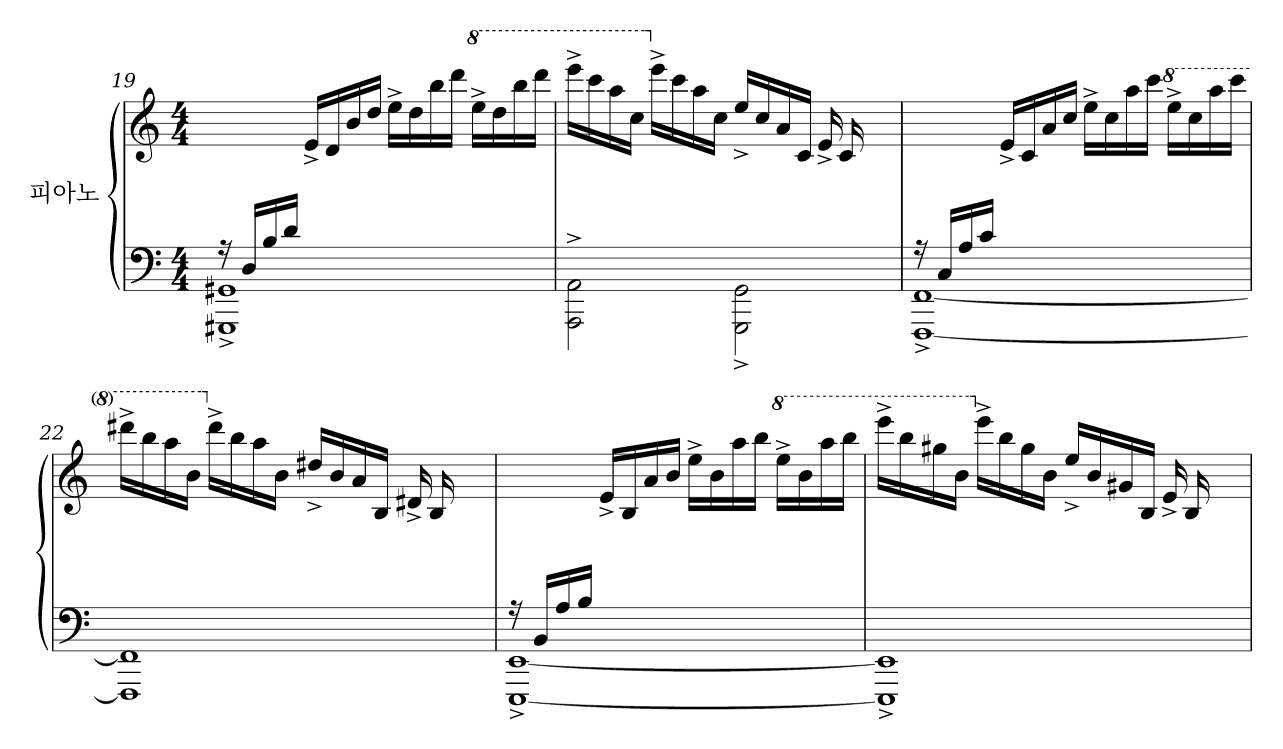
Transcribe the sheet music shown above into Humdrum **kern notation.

**kern	**kern
*part1	*part1
*staff2	*staff1
*I"피아노	*
!!LO:LB:g=z
*clefF4	*clefG2
*k[]	*k[]
*M4/4	*M4/4
=19	=19
*^	*
16r	1GGG#X^ 1GG#X^	4ryy
16D/LL	.	.
16B/	.	.
16d/JJ	.	.
4ryy	.	16e^/LL
.	.	16d/
.	.	16b/
.	.	16dd/JJ
2ryy	.	16ee^\LL
.	.	16dd\
.	.	16bb\
.	.	16ddd\JJ
*	*	*8va
.	.	16eee^\LL
.	.	16ddd\
.	.	16bbb\
.	.	16dddd\JJ
=20	=20	=20
*	*	*^
2.ryy	2AAA\^ 2AA\^	16eeee^\LL	2.ryy
.	.	16cccc\	.
.	.	16aaa\	.
.	.	16ccc\JJ	.
*	*	*X8va	*
.	.	16eee^\LL	.
.	.	16ccc\	.
.	.	16aa\	.
.	.	16cc\JJ	.
.	2GGG\^ 2GG\^	16ee^/LL	.
.	.	16cc/	.
.	.	16a/	.
.	.	16c/JJ	.
8ryy	.	16ryy	16e^/LL
.	.	16ryy	16c/
16A/	.	16ryy	8ryy
16C/JJ	.	16ryy	.
*	*	*v	*v
!!LO:PB:g=z
=21	=21	=21
16r	[1FFF^ [1FF^	4ryy
16C/LL	.	.
16A/	.	.
16c/JJ	.	.
4ryy	.	16e^/LL
.	.	16c/
.	.	16a/
.	.	16cc/JJ
2ryy	.	16ee^\LL
.	.	16cc\
.	.	16aa\
.	.	16ccc\JJ
*	*	*8va
.	.	16eee^\LL
.	.	16ccc\
.	.	16aaa\
.	.	16cccc\JJ
=22	=22	=22
*	*	*^
2.ryy	1FFF] 1FF]	16dddd#X^\LL	2.ryy
.	.	16bbb\	.
.	.	16aaa\	.
.	.	16bb\JJ	.
*	*	*X8va	*
.	.	16ddd#^\LL	.
.	.	16bb\	.
.	.	16aa\	.
.	.	16b\JJ	.
.	.	16dd#X^/LL	.
.	.	16b/	.
.	.	16a/	.
.	.	16B/JJ	.
8ryy	.	16ryy	16d#X^/LL
.	.	16ryy	16B/
16A/	.	16ryy	8ryy
16BB/JJ	.	16ryy	.
*	*	*v	*v
!!LO:LB:g=z
=23	=23	=23
16r	[1EEE^ [1EE^	4ryy
16BB/LL	.	.
16A/	.	.
16B/JJ	.	.
4ryy	.	16e^/LL
.	.	16B/
.	.	16a/
.	.	16b/JJ
2ryy	.	16ee^\LL
.	.	16b\
.	.	16aa\
.	.	16bb\JJ
*	*	*8va
.	.	16eee^\LL
.	.	16bb\
.	.	16aaa\
.	.	16bbb\JJ
=24	=24	=24
*	*	*^
2.ryy	1EEE]^ 1EE]^	16eeee^\LL	2.ryy
.	.	16bbb\	.
.	.	16ggg#X\	.
.	.	16bb\JJ	.
*	*	*X8va	*
.	.	16eee^\LL	.
.	.	16bb\	.
.	.	16gg#\	.
.	.	16b\JJ	.
.	.	16ee^/LL	.
.	.	16b/	.
.	.	16g#X/	.
.	.	16B/JJ	.
8ryy	.	16ryy	16e^/LL
.	.	16ryy	16B/
16G#X/	.	16ryy	8ryy
16BB/JJ	.	16ryy	.
*v	*v	*	*
*	*v	*v
=	=
*-	*-
